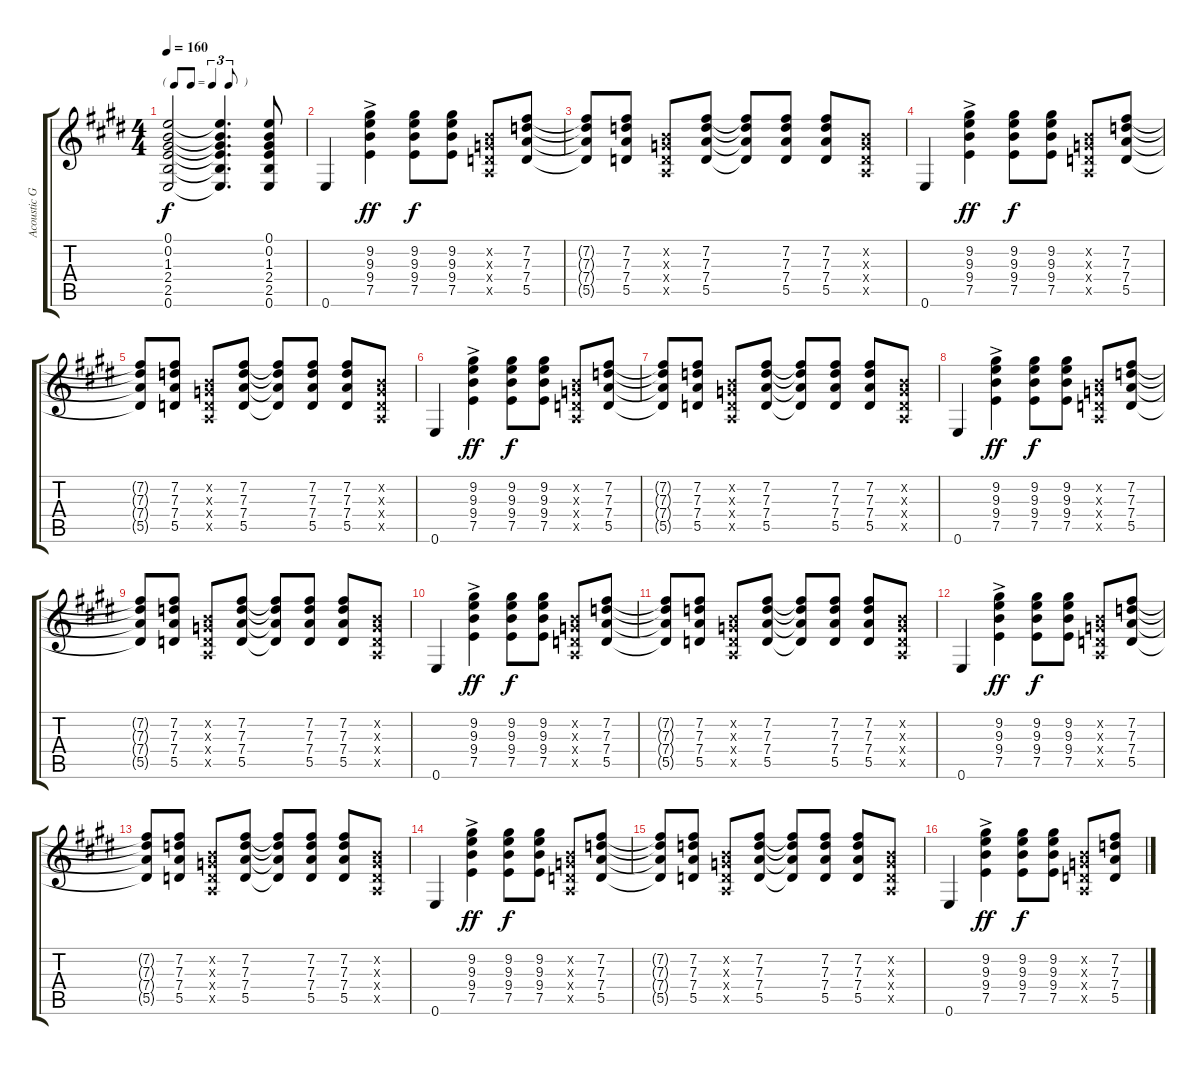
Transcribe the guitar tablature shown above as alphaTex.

\track ("Acoustic Guitar" "Acoustic G") {instrument acousticguitarsteel}
\staff {score tabs}
\tuning (E4 B3 G3 D3 A2 E2) {hide}
\ts (4 4)
\tf triplet8th
\tempo 160
\clef g2
\ks e
(0.1{t} 0.2{t} 1.3{t} 2.4{t} 2.5{t} 0.6{t}).2{dy f} (0.1{t} 0.2{t} 1.3{t} 2.4{t} 2.5{t} 0.6{t}).4{d} (0.1 0.2 1.3 2.4 2.5 0.6).8 |
0.6.4 (9.2{ac} 9.3{ac} 9.4{ac} 7.5{ac}).4{dy ff} (9.2 9.3 9.4 7.5).8{dy f} (9.2 9.3 9.4 7.5).8 (0.2{x} 0.3{x} 0.4{x} 0.5{x}).8 (7.2 7.3 7.4 5.5).8 |
(7.2{t} 7.3{t} 7.4{t} 5.5{t}).8 (7.2 7.3 7.4 5.5).8 (0.2{x} 0.3{x} 0.4{x} 0.5{x}).8 (7.2 7.3 7.4 5.5).8 (7.2{t} 7.3{t} 7.4{t} 5.5{t}).8 (7.2 7.3 7.4 5.5).8 (7.2 7.3 7.4 5.5).8 (0.2{x} 0.3{x} 0.4{x} 0.5{x}).8 |
0.6.4 (9.2{ac} 9.3{ac} 9.4{ac} 7.5{ac}).4{dy ff} (9.2 9.3 9.4 7.5).8{dy f} (9.2 9.3 9.4 7.5).8 (0.2{x} 0.3{x} 0.4{x} 0.5{x}).8 (7.2 7.3 7.4 5.5).8 |
(7.2{t} 7.3{t} 7.4{t} 5.5{t}).8 (7.2 7.3 7.4 5.5).8 (0.2{x} 0.3{x} 0.4{x} 0.5{x}).8 (7.2 7.3 7.4 5.5).8 (7.2{t} 7.3{t} 7.4{t} 5.5{t}).8 (7.2 7.3 7.4 5.5).8 (7.2 7.3 7.4 5.5).8 (0.2{x} 0.3{x} 0.4{x} 0.5{x}).8 |
0.6.4 (9.2{ac} 9.3{ac} 9.4{ac} 7.5{ac}).4{dy ff} (9.2 9.3 9.4 7.5).8{dy f} (9.2 9.3 9.4 7.5).8 (0.2{x} 0.3{x} 0.4{x} 0.5{x}).8 (7.2 7.3 7.4 5.5).8 |
(7.2{t} 7.3{t} 7.4{t} 5.5{t}).8 (7.2 7.3 7.4 5.5).8 (0.2{x} 0.3{x} 0.4{x} 0.5{x}).8 (7.2 7.3 7.4 5.5).8 (7.2{t} 7.3{t} 7.4{t} 5.5{t}).8 (7.2 7.3 7.4 5.5).8 (7.2 7.3 7.4 5.5).8 (0.2{x} 0.3{x} 0.4{x} 0.5{x}).8 |
0.6.4 (9.2{ac} 9.3{ac} 9.4{ac} 7.5{ac}).4{dy ff} (9.2 9.3 9.4 7.5).8{dy f} (9.2 9.3 9.4 7.5).8 (0.2{x} 0.3{x} 0.4{x} 0.5{x}).8 (7.2 7.3 7.4 5.5).8 |
(7.2{t} 7.3{t} 7.4{t} 5.5{t}).8 (7.2 7.3 7.4 5.5).8 (0.2{x} 0.3{x} 0.4{x} 0.5{x}).8 (7.2 7.3 7.4 5.5).8 (7.2{t} 7.3{t} 7.4{t} 5.5{t}).8 (7.2 7.3 7.4 5.5).8 (7.2 7.3 7.4 5.5).8 (0.2{x} 0.3{x} 0.4{x} 0.5{x}).8 |
0.6.4 (9.2{ac} 9.3{ac} 9.4{ac} 7.5{ac}).4{dy ff} (9.2 9.3 9.4 7.5).8{dy f} (9.2 9.3 9.4 7.5).8 (0.2{x} 0.3{x} 0.4{x} 0.5{x}).8 (7.2 7.3 7.4 5.5).8 |
(7.2{t} 7.3{t} 7.4{t} 5.5{t}).8 (7.2 7.3 7.4 5.5).8 (0.2{x} 0.3{x} 0.4{x} 0.5{x}).8 (7.2 7.3 7.4 5.5).8 (7.2{t} 7.3{t} 7.4{t} 5.5{t}).8 (7.2 7.3 7.4 5.5).8 (7.2 7.3 7.4 5.5).8 (0.2{x} 0.3{x} 0.4{x} 0.5{x}).8 |
0.6.4 (9.2{ac} 9.3{ac} 9.4{ac} 7.5{ac}).4{dy ff} (9.2 9.3 9.4 7.5).8{dy f} (9.2 9.3 9.4 7.5).8 (0.2{x} 0.3{x} 0.4{x} 0.5{x}).8 (7.2 7.3 7.4 5.5).8 |
(7.2{t} 7.3{t} 7.4{t} 5.5{t}).8 (7.2 7.3 7.4 5.5).8 (0.2{x} 0.3{x} 0.4{x} 0.5{x}).8 (7.2 7.3 7.4 5.5).8 (7.2{t} 7.3{t} 7.4{t} 5.5{t}).8 (7.2 7.3 7.4 5.5).8 (7.2 7.3 7.4 5.5).8 (0.2{x} 0.3{x} 0.4{x} 0.5{x}).8 |
0.6.4 (9.2{ac} 9.3{ac} 9.4{ac} 7.5{ac}).4{dy ff} (9.2 9.3 9.4 7.5).8{dy f} (9.2 9.3 9.4 7.5).8 (0.2{x} 0.3{x} 0.4{x} 0.5{x}).8 (7.2 7.3 7.4 5.5).8 |
(7.2{t} 7.3{t} 7.4{t} 5.5{t}).8 (7.2 7.3 7.4 5.5).8 (0.2{x} 0.3{x} 0.4{x} 0.5{x}).8 (7.2 7.3 7.4 5.5).8 (7.2{t} 7.3{t} 7.4{t} 5.5{t}).8 (7.2 7.3 7.4 5.5).8 (7.2 7.3 7.4 5.5).8 (0.2{x} 0.3{x} 0.4{x} 0.5{x}).8 |
0.6.4 (9.2{ac} 9.3{ac} 9.4{ac} 7.5{ac}).4{dy ff} (9.2 9.3 9.4 7.5).8{dy f} (9.2 9.3 9.4 7.5).8 (0.2{x} 0.3{x} 0.4{x} 0.5{x}).8 (7.2 7.3 7.4 5.5).8
